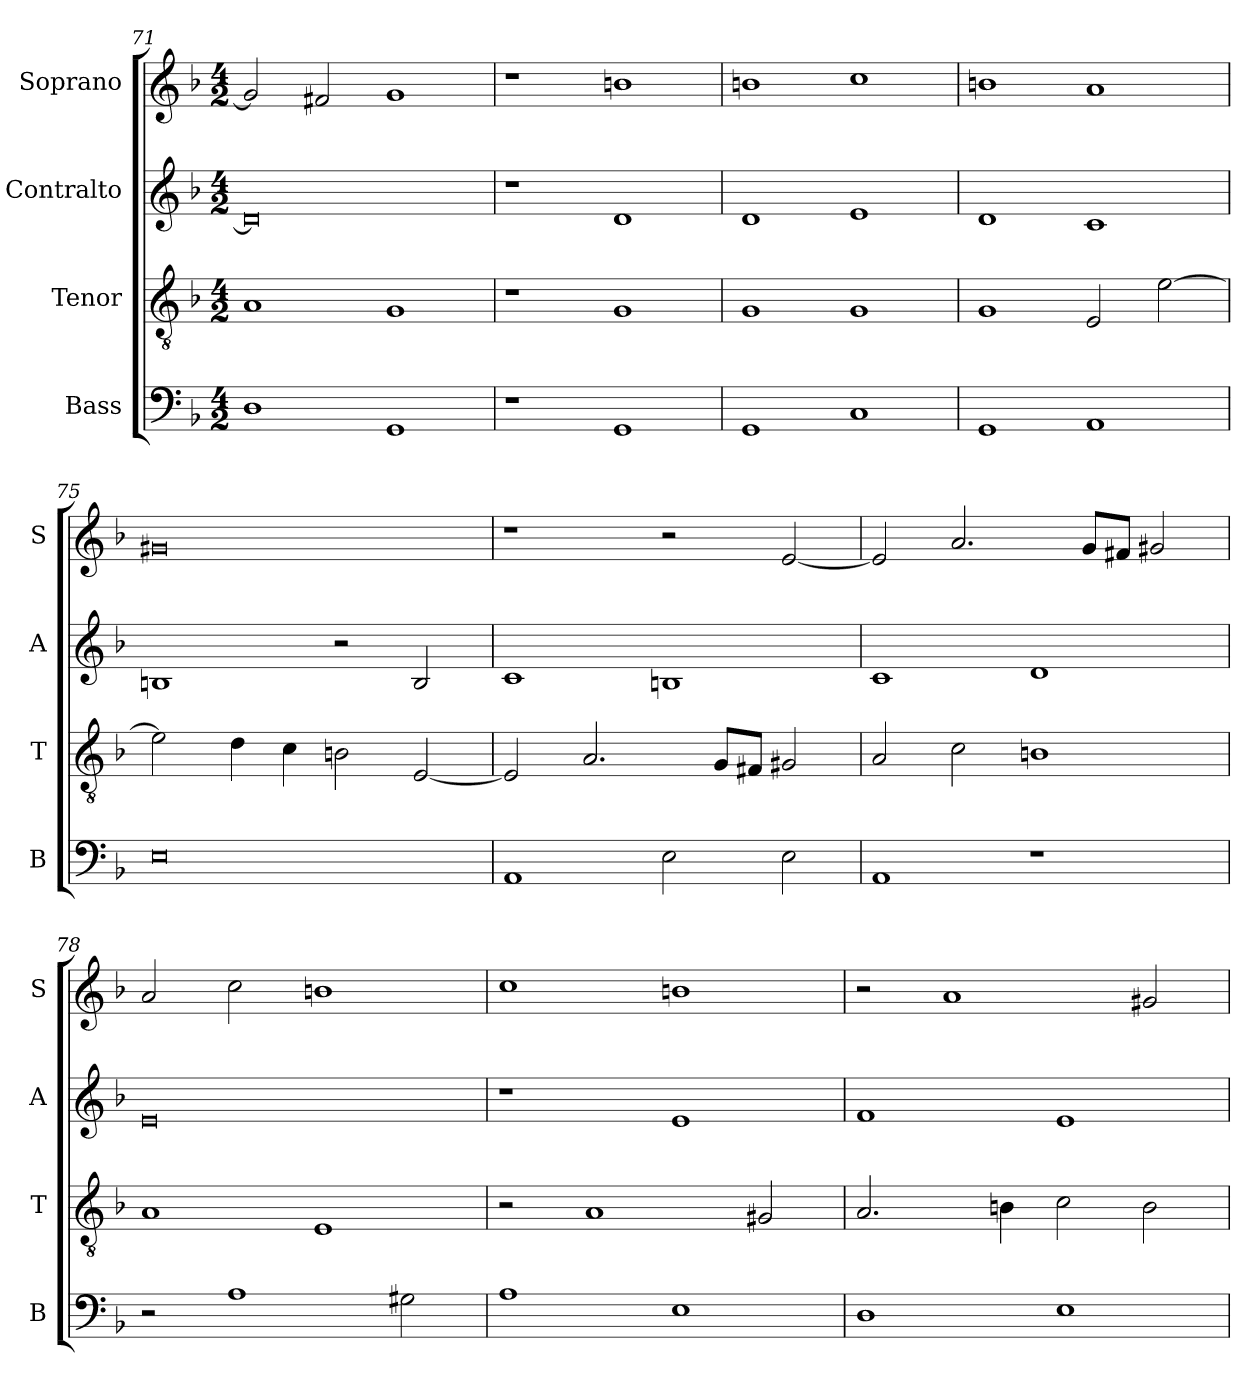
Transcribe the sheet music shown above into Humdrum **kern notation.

**kern	**kern	**kern	**kern
*part4	*part3	*part2	*part1
*staff4	*staff3	*staff2	*staff1
*I"Bass	*I"Tenor	*I"Contralto	*I"Soprano
*I'B	*I'T	*I'A	*I'S
*clefF4	*clefGv2	*clefG2	*clefG2
*k[b-]	*k[b-]	*k[b-]	*k[b-]
*M4/2	*M4/2	*M4/2	*M4/2
=71	=71	=71	=71
1D	1A	0d]	2g]
.	.	.	2f#X
1GG	1G	.	1g
=72	=72	=72	=72
1r	1r	1r	1r
1GG	1G	1d	1bn
=73	=73	=73	=73
1GG	1G	1d	1bn
1C	1G	1e	1cc
=74	=74	=74	=74
1GG	1G	1d	1bn
1AA	2E	1c	1a
.	[2e	.	.
=75	=75	=75	=75
0E	2e]	1Bn	0g#X
.	4d	.	.
.	4c	.	.
.	2Bn	2r	.
.	[2E	2B	.
=76	=76	=76	=76
1AA	2E]	1c	1r
.	2.A	.	.
2E	.	1Bn	2r
.	8G/L	.	.
.	8F#X/J	.	.
2E	2G#X	.	[2e
=77	=77	=77	=77
1AA	2A	1c	2e]
.	2c	.	2.a
1r	1Bn	1d	.
.	.	.	8g/L
.	.	.	8f#X/J
.	.	.	2g#X
=78	=78	=78	=78
2r	1A	0e	2a
1A	.	.	2cc
.	1E	.	1bn
2G#X	.	.	.
=79	=79	=79	=79
1A	2r	1r	1cc
.	1A	.	.
1E	.	1e	1bn
.	2G#X	.	.
=80	=80	=80	=80
1D	2.A	1f	2r
.	.	.	1a
.	4Bn	.	.
1E	2c	1e	.
.	2B	.	2g#X
=	=	=	=
*-	*-	*-	*-
